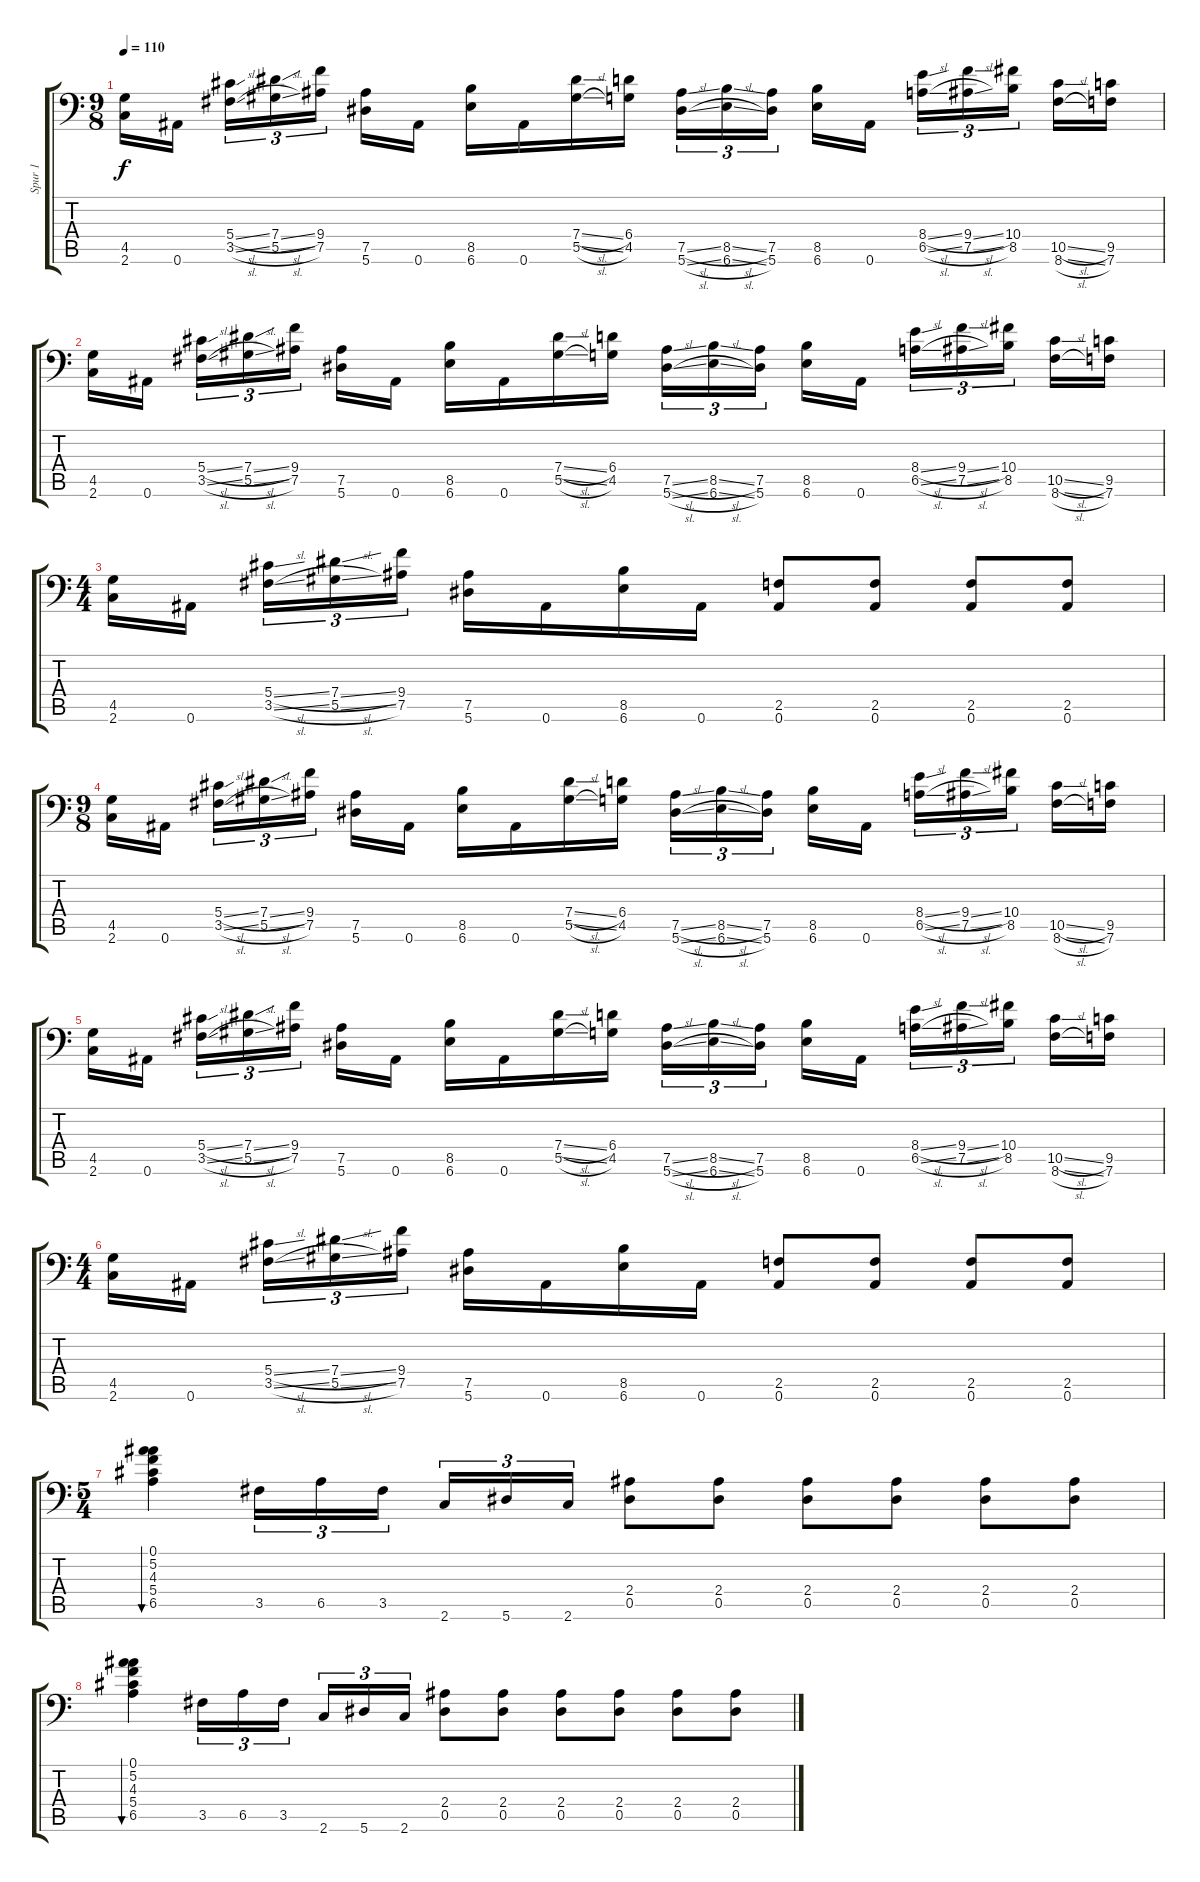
\track ("Spur 1" "Spur 1") {instrument distortionguitar}
\staff {score tabs}
\tuning (Bb3 F3 Db3 Ab2 Eb2 Bb1) {hide}
\ts (9 8)
\tempo 110
\clef f4
\ks c
(4.5 2.6).16{dy f} 0.6.16 (5.4{sl} 3.5{sl}).16{tu (3 2)} (7.4{sl} 5.5{sl}).16{tu (3 2)} (9.4 7.5).16{tu (3 2)} (7.5 5.6).16 0.6.16 (8.5 6.6).16 0.6.16 (7.4{sl} 5.5{sl}).16 (6.4 4.5).16 (7.5{sl} 5.6{sl}).16{tu (3 2)} (8.5{sl} 6.6{sl}).16{tu (3 2)} (7.5 5.6).16{tu (3 2)} (8.5 6.6).16 0.6.16 (8.4{sl} 6.5{sl}).16{tu (3 2)} (9.4{sl} 7.5{sl}).16{tu (3 2)} (10.4 8.5).16{tu (3 2)} (10.5{sl} 8.6{sl}).16 (9.5 7.6).16 |
(4.5 2.6).16 0.6.16 (5.4{sl} 3.5{sl}).16{tu (3 2)} (7.4{sl} 5.5{sl}).16{tu (3 2)} (9.4 7.5).16{tu (3 2)} (7.5 5.6).16 0.6.16 (8.5 6.6).16 0.6.16 (7.4{sl} 5.5{sl}).16 (6.4 4.5).16 (7.5{sl} 5.6{sl}).16{tu (3 2)} (8.5{sl} 6.6{sl}).16{tu (3 2)} (7.5 5.6).16{tu (3 2)} (8.5 6.6).16 0.6.16 (8.4{sl} 6.5{sl}).16{tu (3 2)} (9.4{sl} 7.5{sl}).16{tu (3 2)} (10.4 8.5).16{tu (3 2)} (10.5{sl} 8.6{sl}).16 (9.5 7.6).16 |
\ts (4 4)
(4.5 2.6).16 0.6.16 (5.4{sl} 3.5{sl}).16{tu (3 2)} (7.4{sl} 5.5{sl}).16{tu (3 2)} (9.4 7.5).16{tu (3 2)} (7.5 5.6).16 0.6.16 (8.5 6.6).16 0.6.16 (2.5 0.6).8 (2.5 0.6).8 (2.5 0.6).8 (2.5 0.6).8 |
\ts (9 8)
(4.5 2.6).16 0.6.16 (5.4{sl} 3.5{sl}).16{tu (3 2)} (7.4{sl} 5.5{sl}).16{tu (3 2)} (9.4 7.5).16{tu (3 2)} (7.5 5.6).16 0.6.16 (8.5 6.6).16 0.6.16 (7.4{sl} 5.5{sl}).16 (6.4 4.5).16 (7.5{sl} 5.6{sl}).16{tu (3 2)} (8.5{sl} 6.6{sl}).16{tu (3 2)} (7.5 5.6).16{tu (3 2)} (8.5 6.6).16 0.6.16 (8.4{sl} 6.5{sl}).16{tu (3 2)} (9.4{sl} 7.5{sl}).16{tu (3 2)} (10.4 8.5).16{tu (3 2)} (10.5{sl} 8.6{sl}).16 (9.5 7.6).16 |
(4.5 2.6).16 0.6.16 (5.4{sl} 3.5{sl}).16{tu (3 2)} (7.4{sl} 5.5{sl}).16{tu (3 2)} (9.4 7.5).16{tu (3 2)} (7.5 5.6).16 0.6.16 (8.5 6.6).16 0.6.16 (7.4{sl} 5.5{sl}).16 (6.4 4.5).16 (7.5{sl} 5.6{sl}).16{tu (3 2)} (8.5{sl} 6.6{sl}).16{tu (3 2)} (7.5 5.6).16{tu (3 2)} (8.5 6.6).16 0.6.16 (8.4{sl} 6.5{sl}).16{tu (3 2)} (9.4{sl} 7.5{sl}).16{tu (3 2)} (10.4 8.5).16{tu (3 2)} (10.5{sl} 8.6{sl}).16 (9.5 7.6).16 |
\ts (4 4)
(4.5 2.6).16 0.6.16 (5.4{sl} 3.5{sl}).16{tu (3 2)} (7.4{sl} 5.5{sl}).16{tu (3 2)} (9.4 7.5).16{tu (3 2)} (7.5 5.6).16 0.6.16 (8.5 6.6).16 0.6.16 (2.5 0.6).8 (2.5 0.6).8 (2.5 0.6).8 (2.5 0.6).8 |
\ts (5 4)
(0.1 5.2 4.3 5.4 6.5).4{bu 240} 3.5.16{tu (3 2)} 6.5.16{tu (3 2)} 3.5.16{tu (3 2)} 2.6.16{tu (3 2)} 5.6.16{tu (3 2)} 2.6.16{tu (3 2)} (2.4 0.5).8 (2.4 0.5).8 (2.4 0.5).8 (2.4 0.5).8 (2.4 0.5).8 (2.4 0.5).8 |
(0.1 5.2 4.3 5.4 6.5).4{bu 240} 3.5.16{tu (3 2)} 6.5.16{tu (3 2)} 3.5.16{tu (3 2)} 2.6.16{tu (3 2)} 5.6.16{tu (3 2)} 2.6.16{tu (3 2)} (2.4 0.5).8 (2.4 0.5).8 (2.4 0.5).8 (2.4 0.5).8 (2.4 0.5).8 (2.4 0.5).8
